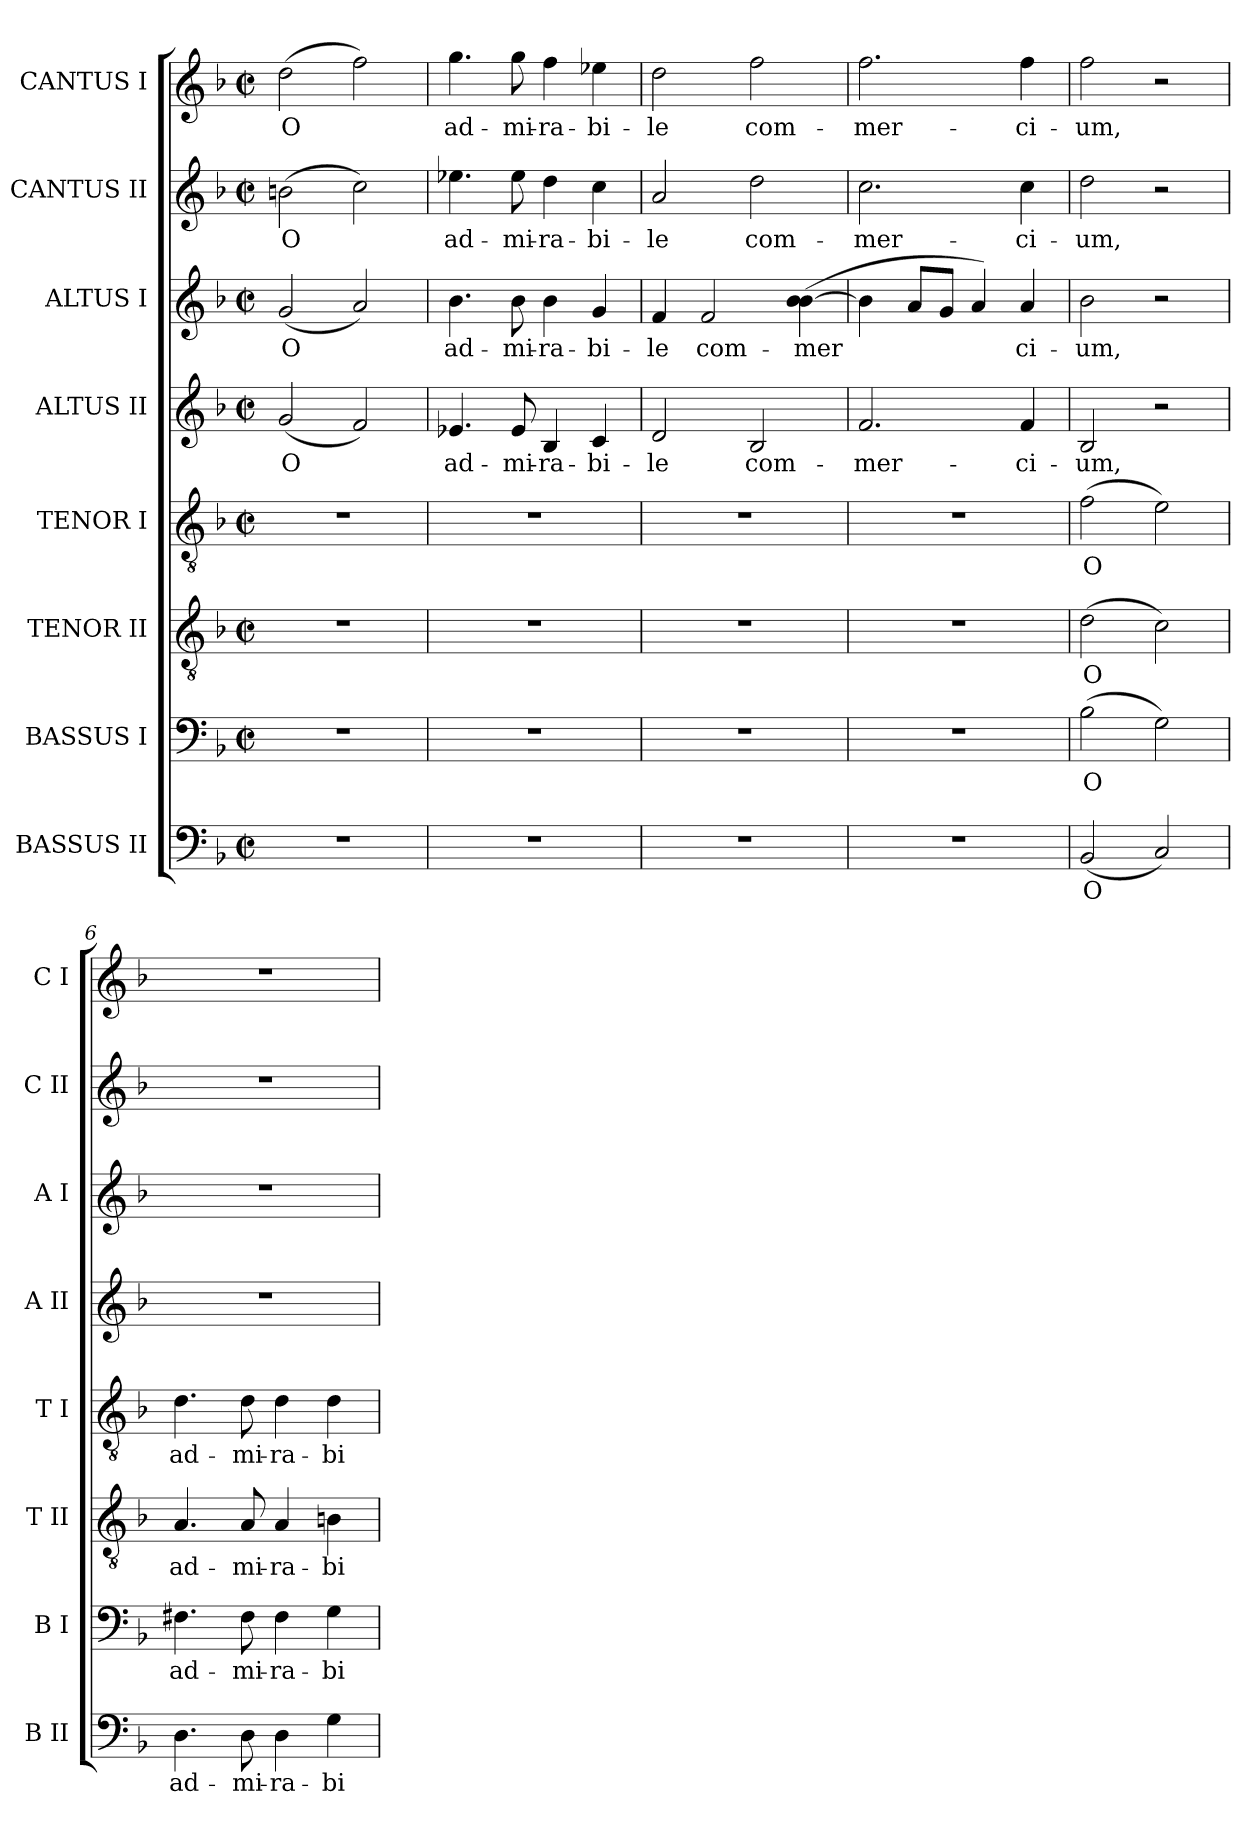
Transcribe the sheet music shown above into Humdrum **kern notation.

**kern	**text	**kern	**text	**kern	**text	**kern	**text	**kern	**text	**kern	**text	**kern	**text	**kern	**text
*part8	*part8	*part7	*part7	*part6	*part6	*part5	*part5	*part4	*part4	*part3	*part3	*part2	*part2	*part1	*part1
*staff8	*staff8	*staff7	*staff7	*staff6	*staff6	*staff5	*staff5	*staff4	*staff4	*staff3	*staff3	*staff2	*staff2	*staff1	*staff1
*I"BASSUS II	*	*I"BASSUS I	*	*I"TENOR II	*	*I"TENOR I	*	*I"ALTUS II	*	*I"ALTUS I	*	*I"CANTUS II	*	*I"CANTUS I	*
*I'B II	*	*I'B I	*	*I'T II	*	*I'T I	*	*I'A II	*	*I'A I	*	*I'C II	*	*I'C I	*
!!LO:PB:g=z
*stria5	*	*stria5	*	*stria5	*	*stria5	*	*stria5	*	*stria5	*	*stria5	*	*stria5	*
*clefF4	*	*clefF4	*	*clefGv2	*	*clefGv2	*	*clefG2	*	*clefG2	*	*clefG2	*	*clefG2	*
*k[b-]	*	*k[b-]	*	*k[b-]	*	*k[b-]	*	*k[b-]	*	*k[b-]	*	*k[b-]	*	*k[b-]	*
*F:	*	*F:	*	*F:	*	*F:	*	*F:	*	*F:	*	*F:	*	*F:	*
*M2/2	*	*M2/2	*	*M2/2	*	*M2/2	*	*M2/2	*	*M2/2	*	*M2/2	*	*M2/2	*
*met(c|)	*	*met(c|)	*	*met(c|)	*	*met(c|)	*	*met(c|)	*	*met(c|)	*	*met(c|)	*	*met(c|)	*
=1	=1	=1	=1	=1	=1	=1	=1	=1	=1	=1	=1	=1	=1	=1	=1
!	!	!	!	!	!	!	!	!	!LO:LY:b:cj	!	!LO:LY:b:cj	!	!LO:LY:b:cj	!	!LO:LY:b:cj
1r	.	1r	.	1r	.	1r	.	(<2g/	O	(<2g/	O	(>2bn\	O	(>2dd\	O
!	!	!	!	!	!	!	!	!	!LO:LY:b:cj	!	!LO:LY:b:cj	!	!LO:LY:b:cj	!	!LO:LY:b:cj
.	.	.	.	.	.	.	.	2f/)	.	2a/)	.	2cc\)	.	2ff\)	.
=2	=2	=2	=2	=2	=2	=2	=2	=2	=2	=2	=2	=2	=2	=2	=2
!	!	!	!	!	!	!	!	!	!LO:LY:b:cj	!	!LO:LY:b:cj	!	!LO:LY:b:cj	!	!LO:LY:b:cj
1r	.	1r	.	1r	.	1r	.	4.e-X/	ad-	4.b-\	ad-	4.ee-X\	ad-	4.gg\	ad-
!	!	!	!	!	!	!	!	!	!LO:LY:b:cj	!	!LO:LY:b:cj	!	!LO:LY:b:cj	!	!LO:LY:b:cj
.	.	.	.	.	.	.	.	8e-/	-mi-	8b-\	-mi-	8ee-\	-mi-	8gg\	-mi-
!	!	!	!	!	!	!	!	!	!LO:LY:b:cj	!	!LO:LY:b:cj	!	!LO:LY:b:cj	!	!LO:LY:b:cj
.	.	.	.	.	.	.	.	4B-/	-ra-	4b-\	-ra-	4dd\	-ra-	4ff\	-ra-
!	!	!	!	!	!	!	!	!	!LO:LY:b:cj	!	!LO:LY:b:cj	!	!LO:LY:b:cj	!	!LO:LY:b:cj
.	.	.	.	.	.	.	.	4c/	-bi-	4g/	-bi-	4cc\	-bi-	4ee-\	-bi-
=3	=3	=3	=3	=3	=3	=3	=3	=3	=3	=3	=3	=3	=3	=3	=3
!	!	!	!	!	!	!	!	!	!LO:LY:b:cj	!	!LO:LY:b:cj	!	!LO:LY:b:cj	!	!LO:LY:b:cj
1r	.	1r	.	1r	.	1r	.	2d/	-le	4f/	-le	2a/	-le	2dd\	-le
!	!	!	!	!	!	!	!	!	!	!	!LO:LY:b:cj	!	!	!	!
.	.	.	.	.	.	.	.	.	.	2f/	com-	.	.	.	.
!	!	!	!	!	!	!	!	!	!LO:LY:b:cj	!	!	!	!LO:LY:b:cj	!	!LO:LY:b:cj
.	.	.	.	.	.	.	.	2B-/	com-	.	.	2dd\	com-	2ff\	com-
!	!	!	!	!	!	!	!	!	!	!	!LO:LY:b:cj	!	!	!	!
.	.	.	.	.	.	.	.	.	.	(>4b-\ [>4b-\	-mer-	.	.	.	.
=4	=4	=4	=4	=4	=4	=4	=4	=4	=4	=4	=4	=4	=4	=4	=4
!	!	!	!	!	!	!	!	!	!LO:LY:b:cj	!	!LO:LY:b:cj	!	!LO:LY:b:cj	!	!LO:LY:b:cj
1r	.	1r	.	1r	.	1r	.	2.f/	-mer-	4b-\]	--	2.cc\	-mer-	2.ff\	-mer-
!	!	!	!	!	!	!	!	!	!	!	!LO:LY:b:cj	!	!	!	!
.	.	.	.	.	.	.	.	.	.	8a/L	--	.	.	.	.
!	!	!	!	!	!	!	!	!	!	!	!LO:LY:b:cj	!	!	!	!
.	.	.	.	.	.	.	.	.	.	8g/J	--	.	.	.	.
!	!	!	!	!	!	!	!	!	!	!	!LO:LY:b:cj	!	!	!	!
.	.	.	.	.	.	.	.	.	.	4a/)	--	.	.	.	.
!	!	!	!	!	!	!	!	!	!LO:LY:b:cj	!	!LO:LY:b:cj	!	!LO:LY:b:cj	!	!LO:LY:b:cj
.	.	.	.	.	.	.	.	4f/	-ci-	4a/	-ci-	4cc\	-ci-	4ff\	-ci-
=5	=5	=5	=5	=5	=5	=5	=5	=5	=5	=5	=5	=5	=5	=5	=5
!	!LO:LY:b:cj	!	!LO:LY:b:cj	!	!LO:LY:b:cj	!	!LO:LY:b:cj	!	!LO:LY:b:cj	!	!LO:LY:b:cj	!	!LO:LY:b:cj	!	!LO:LY:b:cj
(<2BB-/	O	(>2B-\	O	(>2d\	O	(>2f\	O	2B-/	-um,	2b-\	-um,	2dd\	-um,	2ff\	-um,
!	!LO:LY:b:cj	!	!LO:LY:b:cj	!	!LO:LY:b:cj	!	!LO:LY:b:cj	!	!	!	!	!	!	!	!
2C/)	.	2G\)	.	2c\)	.	2e\)	.	2r	.	2r	.	2r	.	2r	.
=6	=6	=6	=6	=6	=6	=6	=6	=6	=6	=6	=6	=6	=6	=6	=6
!	!LO:LY:b:cj	!	!LO:LY:b:cj	!	!LO:LY:b:cj	!	!LO:LY:b:cj	!	!	!	!	!	!	!	!
4.D\	ad-	4.F#X\	ad-	4.A/	ad-	4.d\	ad-	1r	.	1r	.	1r	.	1r	.
!	!LO:LY:b:cj	!	!LO:LY:b:cj	!	!LO:LY:b:cj	!	!LO:LY:b:cj	!	!	!	!	!	!	!	!
8D\	-mi-	8F#\	-mi-	8A/	-mi-	8d\	-mi-	.	.	.	.	.	.	.	.
!	!LO:LY:b:cj	!	!LO:LY:b:cj	!	!LO:LY:b:cj	!	!LO:LY:b:cj	!	!	!	!	!	!	!	!
4D\	-ra-	4F#\	-ra-	4A/	-ra-	4d\	-ra-	.	.	.	.	.	.	.	.
!	!LO:LY:b:cj	!	!LO:LY:b:cj	!	!LO:LY:b:cj	!	!LO:LY:b:cj	!	!	!	!	!	!	!	!
4G\	-bi-	4G\	-bi-	4Bn\	-bi-	4d\	-bi-	.	.	.	.	.	.	.	.
=	=	=	=	=	=	=	=	=	=	=	=	=	=	=	=
*-	*-	*-	*-	*-	*-	*-	*-	*-	*-	*-	*-	*-	*-	*-	*-
